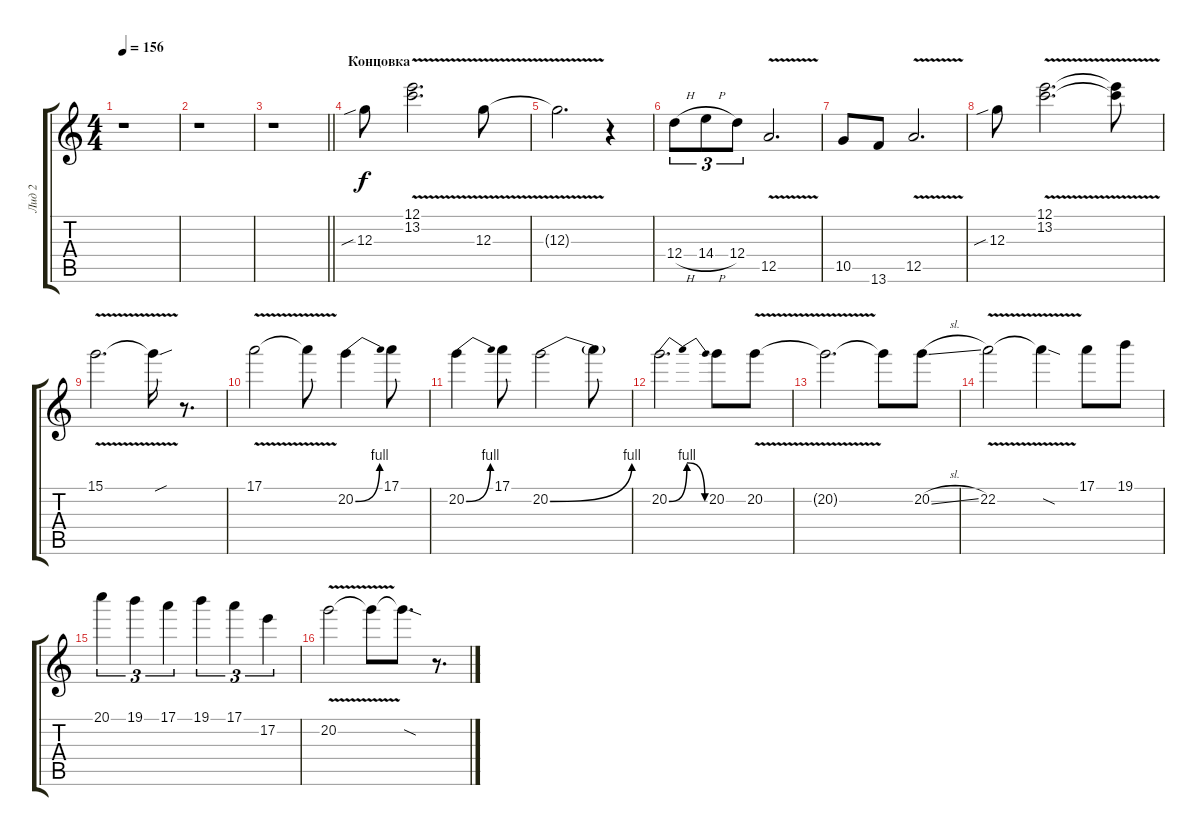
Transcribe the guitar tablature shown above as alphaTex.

\track ("Лид 2" "Лид 2") {instrument overdrivenguitar}
\staff {score tabs}
\tuning (E4 B3 G3 D3 A2 E2) {hide}
\ts (4 4)
\tempo 156
\clef g2
\ks c
r.1{dy f} |
r.1 |
\barLineRight lightlight
r.1 |
\section ("" "Концовка")
12.3{sib}.8 (12.1 13.2{v}).2{d} 12.3{v}.8 |
12.3{t}.2{d} r.4 |
12.4{h}.8{tu (3 2)} 14.4{h}.8{tu (3 2)} 12.4.8{tu (3 2)} 12.5{v}.2{d} |
10.5.8 13.6.8 12.5{v}.2{d} |
12.3{sib}.8 (12.1{v} 13.2{v}).2{d} (12.1{t} 13.2{t}).8 |
15.1{v}.2{d} 15.1{sou t}.16 r.8{d} |
17.1{v}.2 17.1{t}.8 20.2{be (bend 0 0 60 4)}.4 17.1.8 |
20.2{be (bend 0 0 60 4)}.4 17.1.8 20.2{be (bend 0 0 60 4)}.2 20.2{t}.8 |
20.2{be (bendrelease 0 0 10 4 50 4 60 0)}.2{d} 20.2.8 20.2{v}.8 |
20.2{t}.2{d} 20.2{t}.8 20.2{sl}.8 |
22.2{v}.2 22.2{sod t}.4 17.1.8 19.1.8 |
20.1.4{tu (3 2)} 19.1.4{tu (3 2)} 17.1.4{tu (3 2)} 19.1.4{tu (3 2)} 17.1.4{tu (3 2)} 17.2.4{tu (3 2)} |
20.2{v}.2 20.2{t}.8 20.2{sod t}.8{d} r.8{d}
